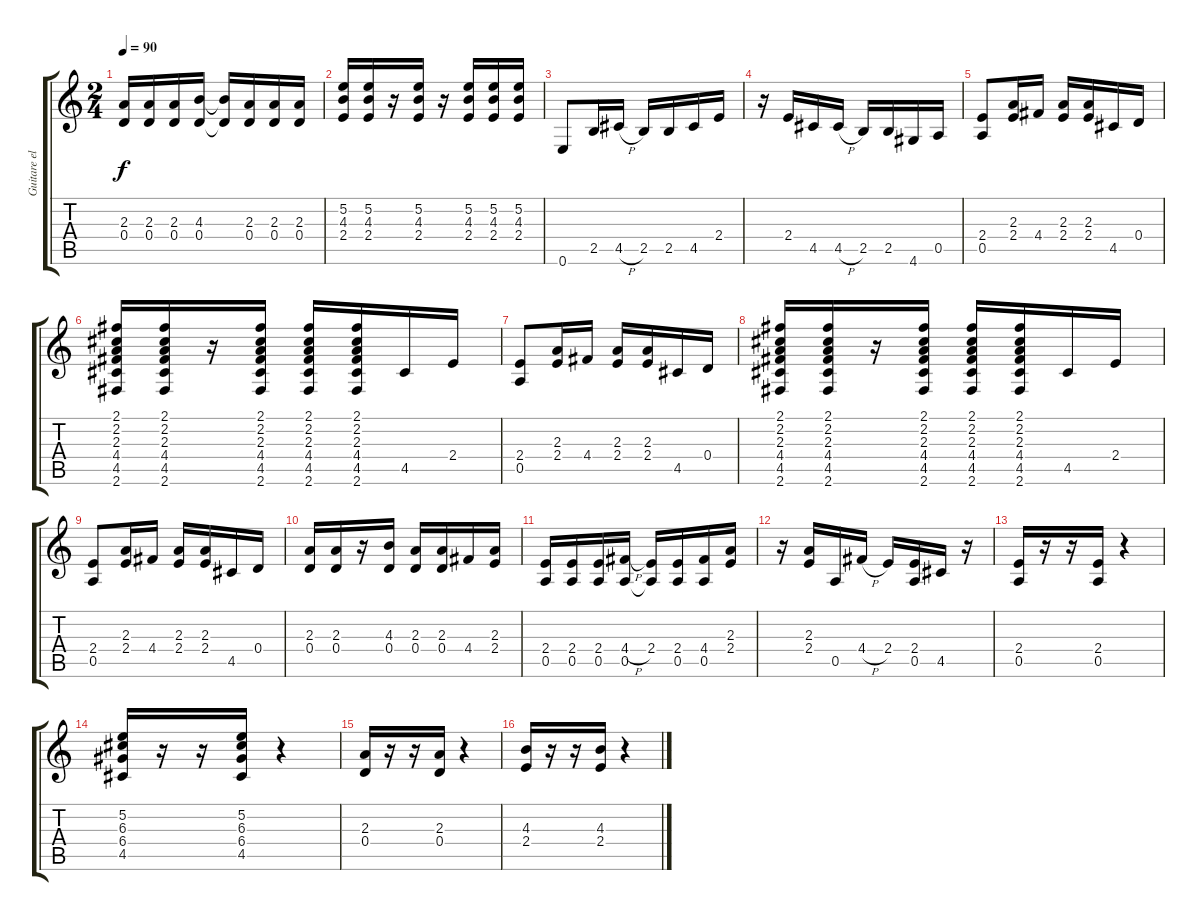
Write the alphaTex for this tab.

\track ("Guitare elec 2" "Guitare el") {instrument electricguitarclean}
\staff {score tabs}
\tuning (E4 B3 G3 D3 A2 E2) {hide}
\ts (2 4)
\tempo 90
\clef g2
\ks c
(2.3 0.4).16{dy f} (2.3 0.4).16 (2.3 0.4).16 (4.3 0.4).16 (4.3{t} 0.4{t}).16 (2.3 0.4).16 (2.3 0.4).16 (2.3 0.4).16 |
(5.2 4.3 2.4).16 (5.2 4.3 2.4).16 r.16 (5.2 4.3 2.4).16 r.16 (5.2 4.3 2.4).16 (5.2 4.3 2.4).16 (5.2 4.3 2.4).16 |
0.6.8 2.5.16 4.5{h}.16 2.5.16 2.5.16 4.5.16 2.4.16 |
r.16 2.4.16 4.5.16 4.5{h}.16 2.5.16 2.5.16 4.6.16 0.5.16 |
(2.4 0.5).8 (2.3 2.4).16 4.4.16 (2.3 2.4).16 (2.3 2.4).16 4.5.16 0.4.16 |
(2.1 2.2 2.3 4.4 4.5 2.6).16 (2.1 2.2 2.3 4.4 4.5 2.6).16 r.16 (2.1 2.2 2.3 4.4 4.5 2.6).16 (2.1 2.2 2.3 4.4 4.5 2.6).16 (2.1 2.2 2.3 4.4 4.5 2.6).16 4.5.16 2.4.16 |
(2.4 0.5).8 (2.3 2.4).16 4.4.16 (2.3 2.4).16 (2.3 2.4).16 4.5.16 0.4.16 |
(2.1 2.2 2.3 4.4 4.5 2.6).16 (2.1 2.2 2.3 4.4 4.5 2.6).16 r.16 (2.1 2.2 2.3 4.4 4.5 2.6).16 (2.1 2.2 2.3 4.4 4.5 2.6).16 (2.1 2.2 2.3 4.4 4.5 2.6).16 4.5.16 2.4.16 |
(2.4 0.5).8 (2.3 2.4).16 4.4.16 (2.3 2.4).16 (2.3 2.4).16 4.5.16 0.4.16 |
(2.3 0.4).16 (2.3 0.4).16 r.16 (4.3 0.4).16 (2.3 0.4).16 (2.3 0.4).16 4.4.16 (2.3 2.4).16 |
(2.4 0.5).16 (2.4 0.5).16 (2.4 0.5).16 (4.4{h} 0.5).16 (2.4 0.5{t}).16 (2.4 0.5).16 (4.4 0.5).16 (2.3 2.4).16 |
r.16 (2.3 2.4).16 0.5.16 4.4{h}.16 2.4.16 (2.4 0.5).16 4.5.16 r.16 |
(2.4 0.5).16 r.16 r.16 (2.4 0.5).16 r.4 |
(5.2 6.3 6.4 4.5).16 r.16 r.16 (5.2 6.3 6.4 4.5).16 r.4 |
(2.3 0.4).16 r.16 r.16 (2.3 0.4).16 r.4 |
(4.3 2.4).16 r.16 r.16 (4.3 2.4).16 r.4
